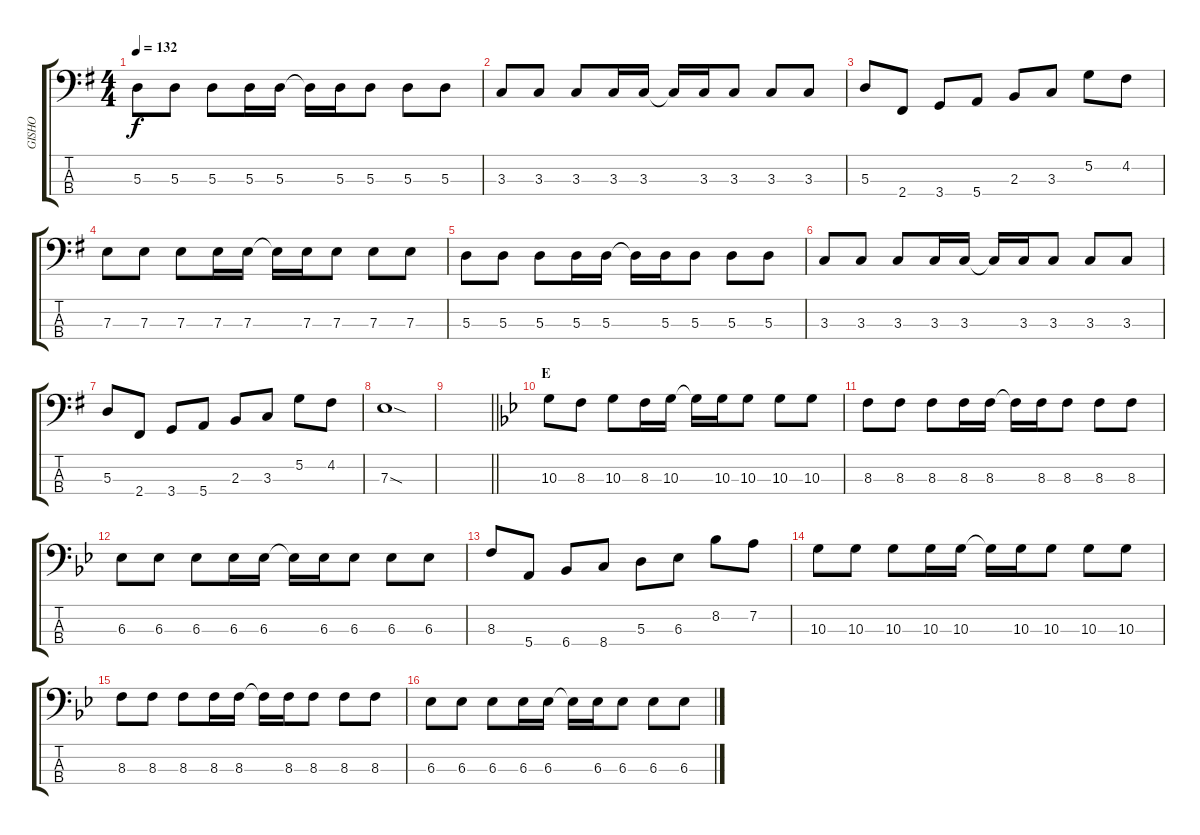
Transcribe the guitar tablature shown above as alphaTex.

\track ("GISHO" "GISHO") {instrument electricbasspick}
\staff {score tabs}
\tuning (G2 D2 A1 E1) {hide}
\ts (4 4)
\tempo 132
\clef f4
\ks g
5.3.8{dy f} 5.3.8 5.3.8 5.3.16 5.3.16 5.3{t}.16 5.3.16 5.3.8 5.3.8 5.3.8 |
3.3.8 3.3.8 3.3.8 3.3.16 3.3.16 3.3{t}.16 3.3.16 3.3.8 3.3.8 3.3.8 |
5.3.8 2.4.8 3.4.8 5.4.8 2.3.8 3.3.8 5.2.8 4.2.8 |
7.3.8 7.3.8 7.3.8 7.3.16 7.3.16 7.3{t}.16 7.3.16 7.3.8 7.3.8 7.3.8 |
5.3.8 5.3.8 5.3.8 5.3.16 5.3.16 5.3{t}.16 5.3.16 5.3.8 5.3.8 5.3.8 |
3.3.8 3.3.8 3.3.8 3.3.16 3.3.16 3.3{t}.16 3.3.16 3.3.8 3.3.8 3.3.8 |
5.3.8 2.4.8 3.4.8 5.4.8 2.3.8 3.3.8 5.2.8 4.2.8 |
7.3{sod}.1 |
\barLineRight lightlight
|
\section ("" "E")
\ks bb
10.3.8 8.3.8 10.3.8 8.3.16 10.3.16 10.3{t}.16 10.3.16 10.3.8 10.3.8 10.3.8 |
8.3.8 8.3.8 8.3.8 8.3.16 8.3.16 8.3{t}.16 8.3.16 8.3.8 8.3.8 8.3.8 |
6.3.8 6.3.8 6.3.8 6.3.16 6.3.16 6.3{t}.16 6.3.16 6.3.8 6.3.8 6.3.8 |
8.3.8 5.4.8 6.4.8 8.4.8 5.3.8 6.3.8 8.2.8 7.2.8 |
10.3.8 10.3.8 10.3.8 10.3.16 10.3.16 10.3{t}.16 10.3.16 10.3.8 10.3.8 10.3.8 |
8.3.8 8.3.8 8.3.8 8.3.16 8.3.16 8.3{t}.16 8.3.16 8.3.8 8.3.8 8.3.8 |
6.3.8 6.3.8 6.3.8 6.3.16 6.3.16 6.3{t}.16 6.3.16 6.3.8 6.3.8 6.3.8
